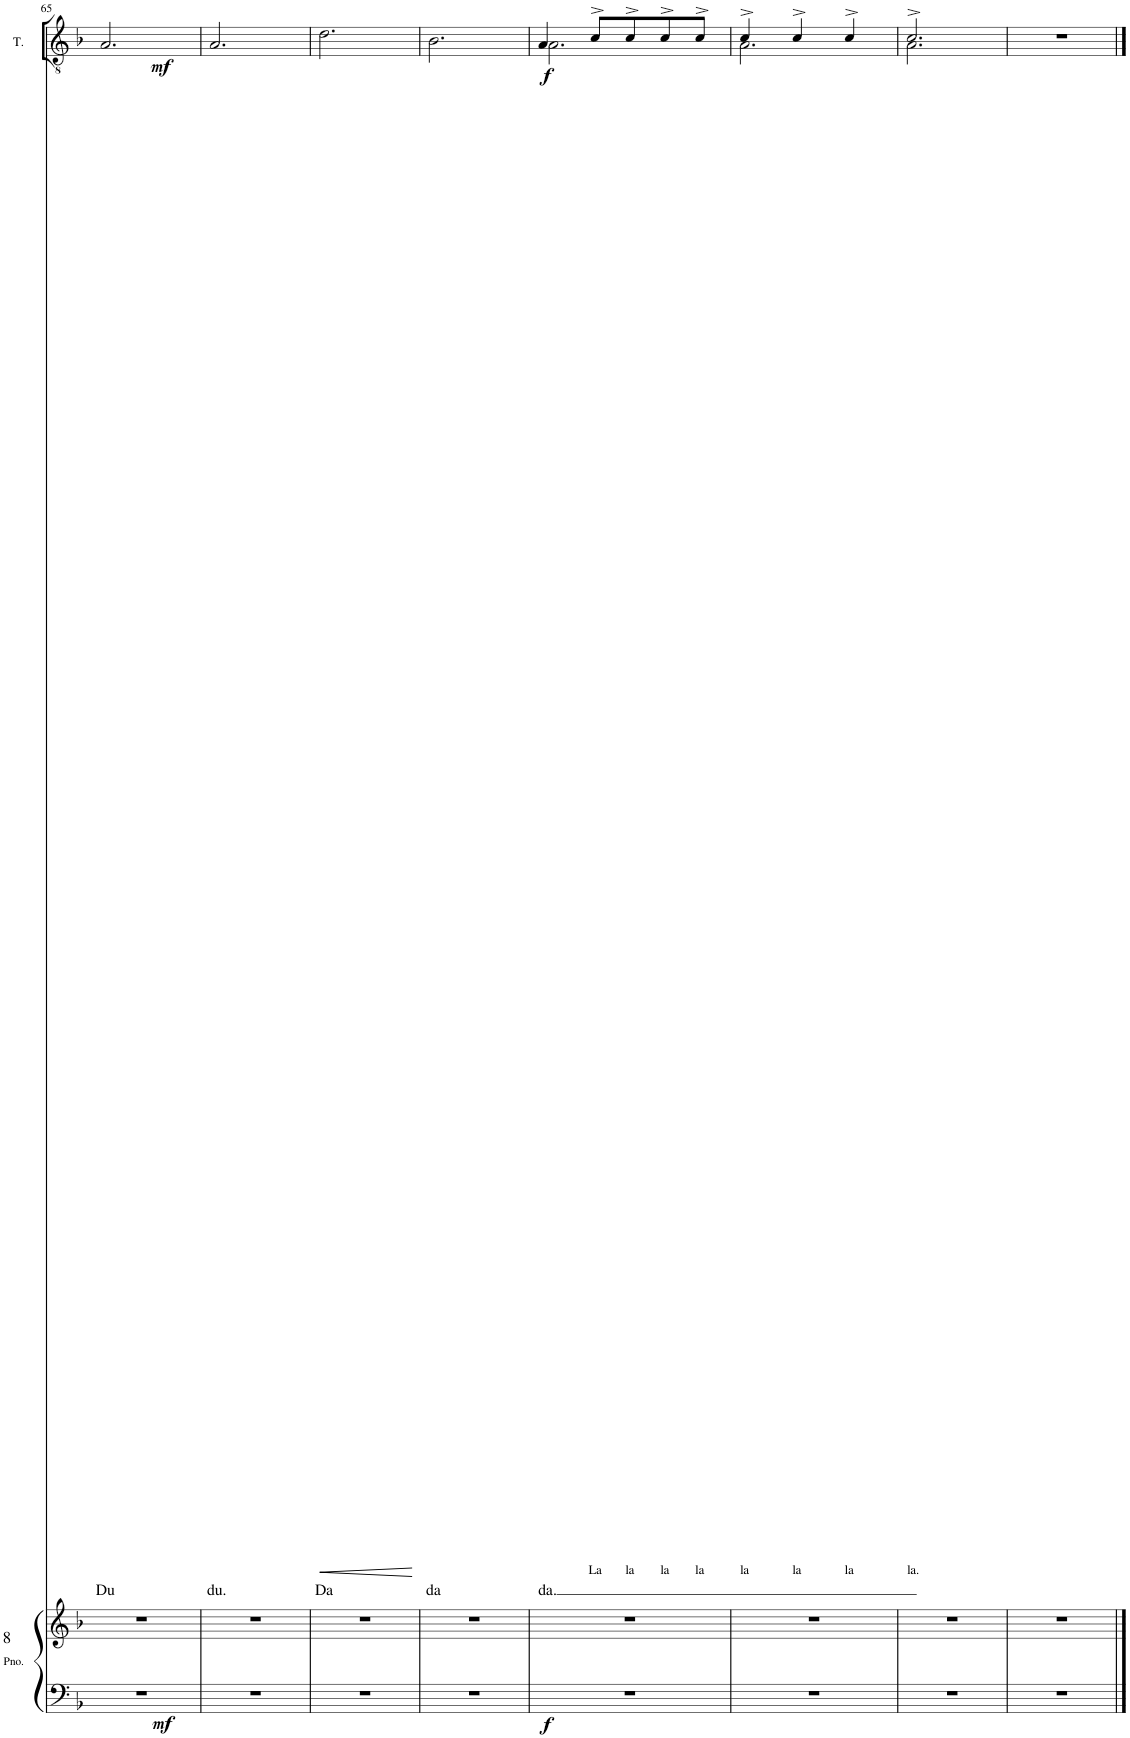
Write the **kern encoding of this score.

**kern	**text	**dynam
*part1	*part1	*part1
*staff1	*staff1	*staff1
*I"Tenor	*	*
*I'T.	*	*
!!LO:PB:g=z
*clefGv2	*	*
*k[b-]	*	*
*M3/4	*	*
=65	=65	=65
!	!LO:LY:b	!LO:DY:b
2.A/	Du	mf
=66	=66	=66
!	!LO:LY:b	!
2.A/	du.	.
=67	=67	=67
!	!LO:LY:b	!LO:HP:b
2.d\	Da	<
.	.	[
=68	=68	=68
!	!LO:LY:b	!
2.B-\	da	.
=69	=69	=69
!	!LO:LY:b	!LO:DY:b
*^	*	*
4A/	2.A\	da.	f
!	!	!LO:LY:b	!
8c^/L	.	La	.
!	!	!LO:LY:b	!
8c^/	.	la	.
!	!	!LO:LY:b	!
8c^/	.	la	.
!	!	!LO:LY:b	!
8c^/J	.	la	.
=70	=70	=70	=70
!	!	!LO:LY:b	!
4c^/	2.A\	la	.
!	!	!LO:LY:b	!
4c^/	.	la	.
!	!	!LO:LY:b	!
4c^/	.	la	.
=71	=71	=71	=71
!	!	!LO:LY:b	!
2.c^/	2.A\	la.	.
*v	*v	*	*
=72	=72	=72
2.r	.	.
==	==	==
*-	*-	*-
